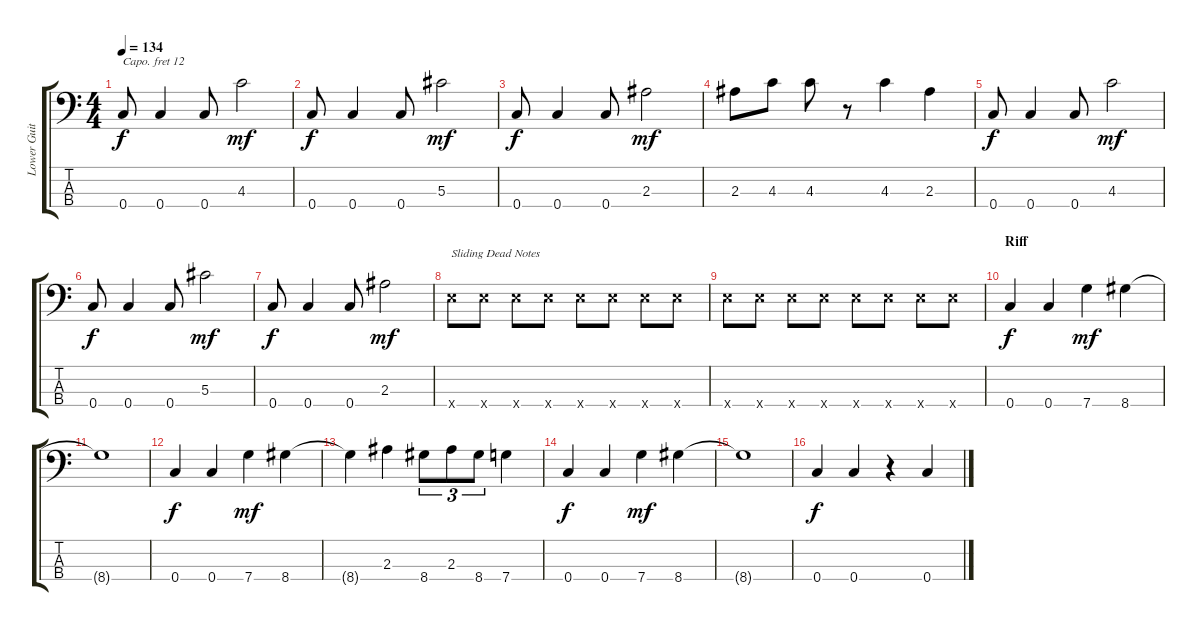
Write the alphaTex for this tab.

\track ("Lower Guitar" "Lower Guit") {instrument distortionguitar}
\staff {score tabs}
\capo 12
\tuning (G2 D2 Ab1 C1) {hide}
\ts (4 4)
\tempo 134
\clef f4
\ks c
0.4.8{dy f} 0.4.4 0.4.8 4.3.2{dy mf} |
0.4.8{dy f} 0.4.4 0.4.8 5.3.2{dy mf} |
0.4.8{dy f} 0.4.4 0.4.8 2.3.2{dy mf} |
2.3.8 4.3.8 4.3.8 r.8 4.3.4 2.3.4 |
0.4.8{dy f} 0.4.4 0.4.8 4.3.2{dy mf} |
0.4.8{dy f} 0.4.4 0.4.8 5.3.2{dy mf} |
0.4.8{dy f} 0.4.4 0.4.8 2.3.2{dy mf} |
4.4{x}.8{txt "Sliding Dead Notes"} 4.4{x}.8 4.4{x}.8 4.4{x}.8 4.4{x}.8 4.4{x}.8 4.4{x}.8 4.4{x}.8 |
4.4{x}.8 4.4{x}.8 4.4{x}.8 4.4{x}.8 4.4{x}.8 4.4{x}.8 4.4{x}.8 4.4{x}.8 |
\section ("" "Riff")
0.4.4{dy f} 0.4.4 7.4.4{dy mf} 8.4.4 |
8.4{t}.1 |
0.4.4{dy f} 0.4.4 7.4.4{dy mf} 8.4.4 |
8.4{t}.4 2.3.4 8.4.8{tu (3 2)} 2.3.8{tu (3 2)} 8.4.8{tu (3 2)} 7.4.4 |
0.4.4{dy f} 0.4.4 7.4.4{dy mf} 8.4.4 |
8.4{t}.1 |
0.4.4{dy f} 0.4.4 r.4 0.4.4
